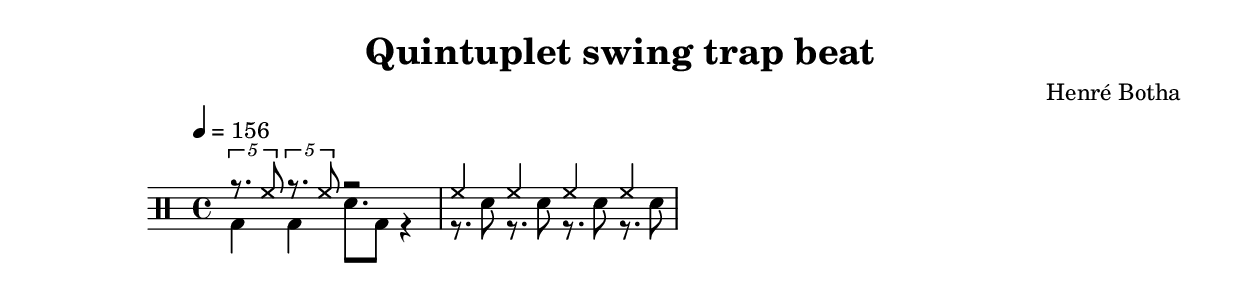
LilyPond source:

\header {
  title = "Quintuplet swing trap beat"
  composer = "Henré Botha"
}

\language "english"

quintSwing = 5/4

\score {
  \new DrumStaff <<
    \tempo 4 = 156
    \time 4/4
    \new DrumVoice = "cymbals" {
      \voiceOne \drummode {
        \override Beam #'positions = #'(5 . 5)
        \repeat unfold 2 \tuplet \quintSwing 4 {r8. hh8} r2
        \repeat unfold 4 hh4
      }
    }
    \new DrumVoice = "drums" {
      \voiceTwo \drummode {
        \override Beam #'positions = #'(-5 . -5)
        \override TupletBracket.bracket-visibility = ##f
        \omit TupletNumber
        bd4 bd \tuplet \quintSwing 4 {sn8. bd8} r4
        \repeat unfold 4 \tuplet \quintSwing 4 {r8. sn8}
      }
    }
  >>

  \layout {}
  \midi {}
}